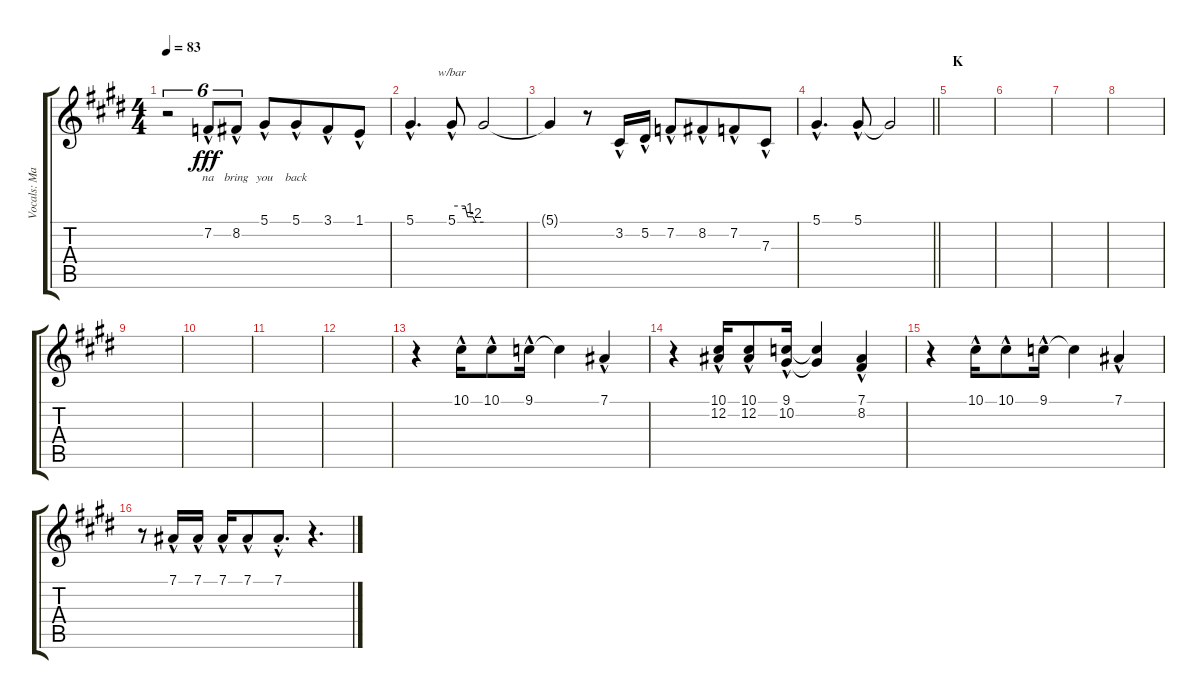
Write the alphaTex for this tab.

\track ("Vocals: Martin" "Vocals: Ma") {instrument lead2sawtooth}
\staff {score tabs}
\tuning (Eb4 Bb3 Gb3 Db3 Ab2 Eb2) {hide}
\ts (4 4)
\tempo 83
\clef g2
\ks e
r.2{tu (6 4) dy fff} 7.2{hac}.8{tu (6 4) lyrics (0 "na") lyrics (1 "") lyrics (2 "") lyrics (3 "") lyrics (4 "")} 8.2{hac}.8{tu (6 4) lyrics (0 "bring") lyrics (1 "") lyrics (2 "") lyrics (3 "") lyrics (4 "")} 5.1{hac}.8{lyrics (0 "you") lyrics (1 "") lyrics (2 "") lyrics (3 "") lyrics (4 "")} 5.1{hac}.8{lyrics (0 "back") lyrics (1 "") lyrics (2 "") lyrics (3 "") lyrics (4 "") beam merge} 3.1{hac}.8 1.1{hac}.8 |
5.1{hac}.4{d} 5.1{hac}.8{tbe (custom default 0 0 25 0 30 -4 40 -4 45 -8 60 -8)} 5.1{t}.2 |
5.1{t}.4 r.8 3.2{hac}.16 5.2{hac}.16 7.2{hac}.8{beam merge} 8.2{hac}.8{beam merge} 7.2{hac}.8{beam merge} 7.3{hac}.8 |
\barLineRight lightlight
5.1{hac}.4{d} 5.1{hac}.8 5.1{t}.2 |
\section ("" "K")
|
|
|
|
|
|
|
|
r.4 10.1{hac}.16 10.1{hac}.8 9.1{hac}.16 9.1{t}.4 7.1{hac}.4 |
r.4 (10.1{hac} 12.2{hac}).16 (10.1{hac} 12.2{hac}).8 (9.1{hac} 10.2{hac}).16 (9.1{t} 10.2{t}).4 (7.1{hac} 8.2{hac}).4 |
r.4 10.1{hac}.16 10.1{hac}.8 9.1{hac}.16 9.1{t}.4 7.1{hac}.4 |
r.8 7.1{hac}.16 7.1{hac}.16 7.1{hac}.16 7.1{hac}.8 7.1{hac st}.8{d} r.4{d}
